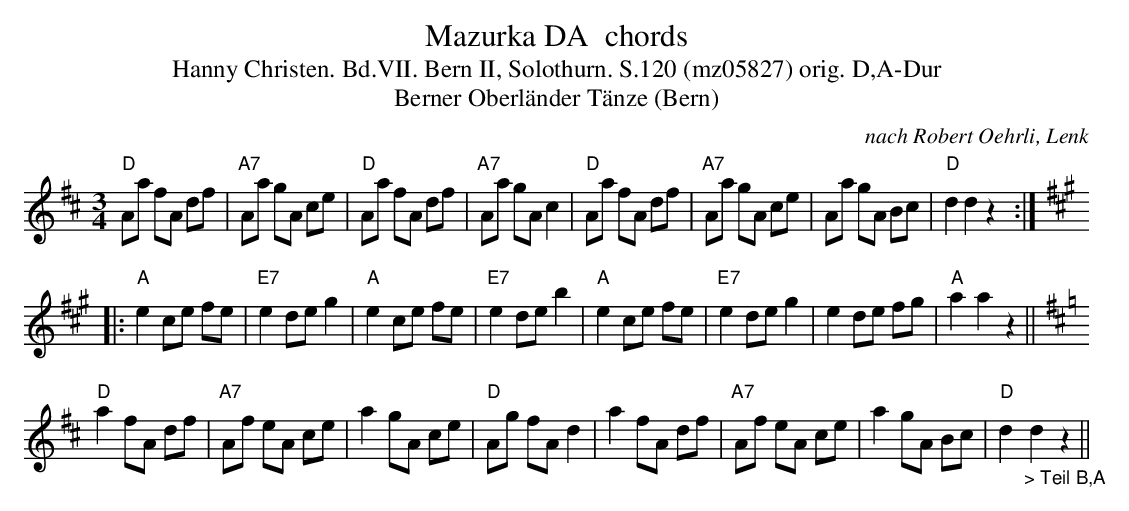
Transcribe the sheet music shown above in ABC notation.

X:1
T: Mazurka DA  chords
T: Hanny Christen. Bd.VII. Bern II, Solothurn. S.120 (mz05827) orig. D,A-Dur
T: Berner Oberl\"ander T\"anze (Bern)
C: nach Robert Oehrli, Lenk
M:3/4
L:1/8
K:D %%MIDI gchordon
"D"Aa fA df | "A7"Aa gA ce | "D"Aa fA df | "A7"Aa gA c2 | "D"Aa fA df | "A7"Aa gA ce | Aa gA Bc | "D"d2d2z2 :: [K:A]
"A"e2ce fe | "E7"e2deg2 | "A"e2ce fe | "E7"e2de b2 | "A"e2ce fe | "E7"e2deg2 | e2 de fg | "A"a2a2z2 || [K:D]
"D"a2 fA df | "A7"Af eA ce | a2 gA ce | "D"Ag fA d2 | a2 fA df | "A7"Af eA ce | a2 gA Bc | "D"d2"_> Teil B,A"d2z2 ||
